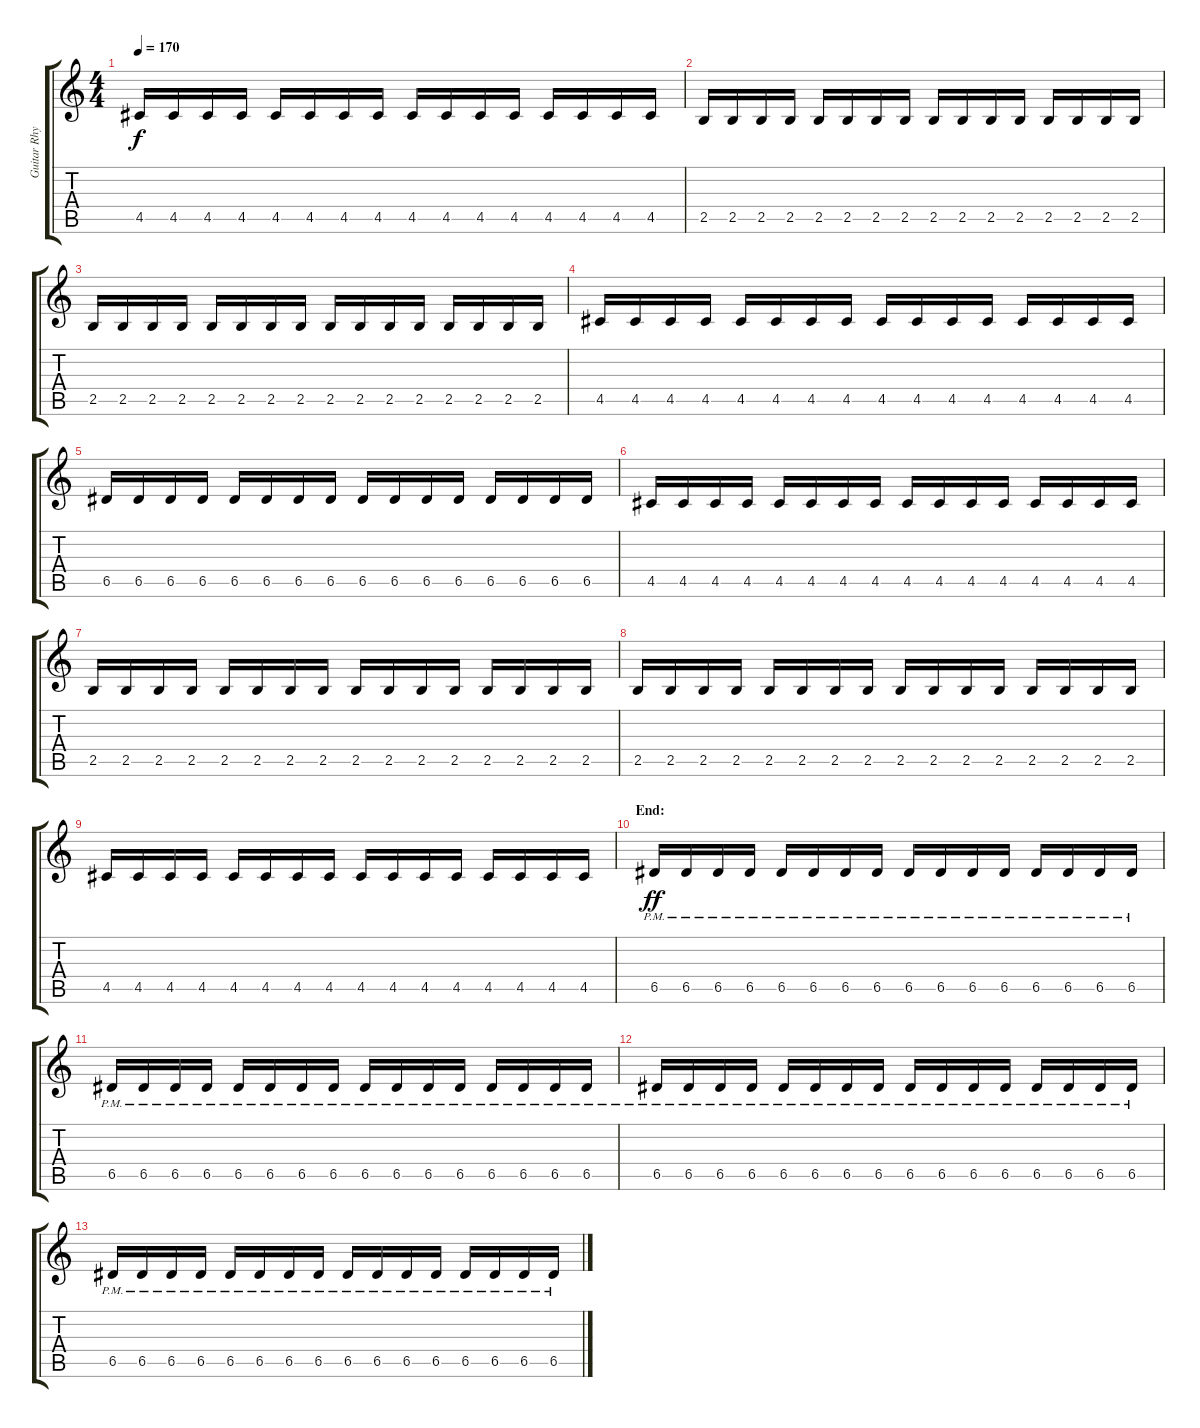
\track ("Guitar Rhythm" "Guitar Rhy") {instrument distortionguitar}
\staff {score tabs}
\tuning (E4 B3 G3 D3 A2 E2) {hide}
\ts (4 4)
\tempo 170
\clef g2
\ks c
4.5.16{dy f} 4.5.16 4.5.16 4.5.16 4.5.16 4.5.16 4.5.16 4.5.16 4.5.16 4.5.16 4.5.16 4.5.16 4.5.16 4.5.16 4.5.16 4.5.16 |
2.5.16 2.5.16 2.5.16 2.5.16 2.5.16 2.5.16 2.5.16 2.5.16 2.5.16 2.5.16 2.5.16 2.5.16 2.5.16 2.5.16 2.5.16 2.5.16 |
2.5.16 2.5.16 2.5.16 2.5.16 2.5.16 2.5.16 2.5.16 2.5.16 2.5.16 2.5.16 2.5.16 2.5.16 2.5.16 2.5.16 2.5.16 2.5.16 |
4.5.16 4.5.16 4.5.16 4.5.16 4.5.16 4.5.16 4.5.16 4.5.16 4.5.16 4.5.16 4.5.16 4.5.16 4.5.16 4.5.16 4.5.16 4.5.16 |
6.5.16 6.5.16 6.5.16 6.5.16 6.5.16 6.5.16 6.5.16 6.5.16 6.5.16 6.5.16 6.5.16 6.5.16 6.5.16 6.5.16 6.5.16 6.5.16 |
4.5.16 4.5.16 4.5.16 4.5.16 4.5.16 4.5.16 4.5.16 4.5.16 4.5.16 4.5.16 4.5.16 4.5.16 4.5.16 4.5.16 4.5.16 4.5.16 |
2.5.16 2.5.16 2.5.16 2.5.16 2.5.16 2.5.16 2.5.16 2.5.16 2.5.16 2.5.16 2.5.16 2.5.16 2.5.16 2.5.16 2.5.16 2.5.16 |
2.5.16 2.5.16 2.5.16 2.5.16 2.5.16 2.5.16 2.5.16 2.5.16 2.5.16 2.5.16 2.5.16 2.5.16 2.5.16 2.5.16 2.5.16 2.5.16 |
4.5.16 4.5.16 4.5.16 4.5.16 4.5.16 4.5.16 4.5.16 4.5.16 4.5.16 4.5.16 4.5.16 4.5.16 4.5.16 4.5.16 4.5.16 4.5.16 |
\section ("" "End:")
6.5{pm}.16{dy ff} 6.5{pm}.16 6.5{pm}.16 6.5{pm}.16 6.5{pm}.16 6.5{pm}.16 6.5{pm}.16 6.5{pm}.16 6.5{pm}.16 6.5{pm}.16 6.5{pm}.16 6.5{pm}.16 6.5{pm}.16 6.5{pm}.16 6.5{pm}.16 6.5{pm}.16 |
6.5{pm}.16 6.5{pm}.16 6.5{pm}.16 6.5{pm}.16 6.5{pm}.16 6.5{pm}.16 6.5{pm}.16 6.5{pm}.16 6.5{pm}.16 6.5{pm}.16 6.5{pm}.16 6.5{pm}.16 6.5{pm}.16 6.5{pm}.16 6.5{pm}.16 6.5{pm}.16 |
6.5{pm}.16 6.5{pm}.16 6.5{pm}.16 6.5{pm}.16 6.5{pm}.16 6.5{pm}.16 6.5{pm}.16 6.5{pm}.16 6.5{pm}.16 6.5{pm}.16 6.5{pm}.16 6.5{pm}.16 6.5{pm}.16 6.5{pm}.16 6.5{pm}.16 6.5{pm}.16 |
6.5{pm}.16 6.5{pm}.16 6.5{pm}.16 6.5{pm}.16 6.5{pm}.16 6.5{pm}.16 6.5{pm}.16 6.5{pm}.16 6.5{pm}.16 6.5{pm}.16 6.5{pm}.16 6.5{pm}.16 6.5{pm}.16 6.5{pm}.16 6.5{pm}.16 6.5{pm}.16
